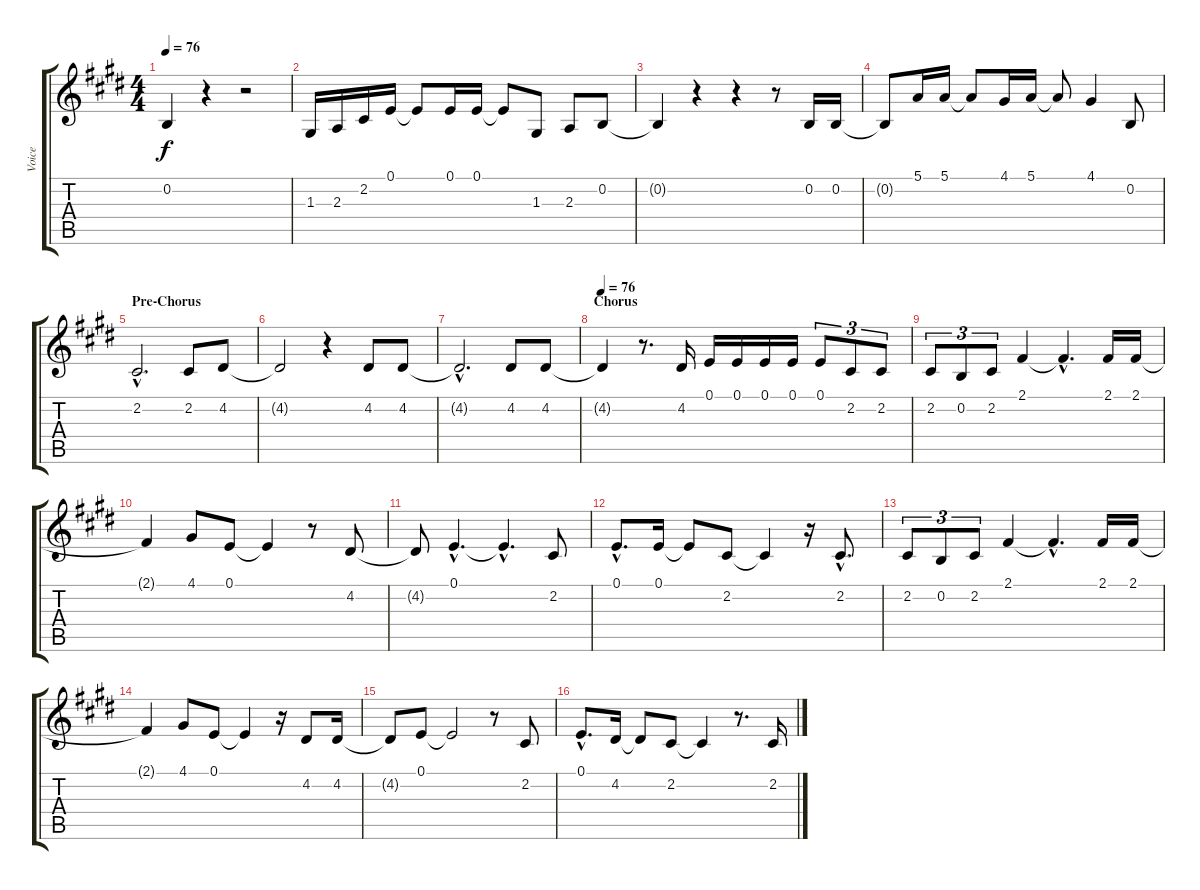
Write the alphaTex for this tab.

\track ("Voice" "Voice") {instrument clarinet}
\staff {score tabs}
\tuning (E4 B3 G3 D3 A2 E2) {hide}
\ts (4 4)
\tempo 76
\clef g2
\ks e
0.2{t}.4{dy f} r.4 r.2 |
1.3.16 2.3.16 2.2.16 0.1.16 0.1{t}.8 0.1.16 0.1.16 0.1{t}.8 1.3.8 2.3.8 0.2.8 |
0.2{t}.4 r.4 r.4 r.8 0.2.16 0.2.16 |
0.2{t}.8 5.1.16 5.1.16 5.1{t}.8 4.1.16 5.1.16 5.1{t}.8 4.1.4 0.2.8 |
\section ("" "Pre-Chorus")
2.2{hac}.2{d volume 14} 2.2.8 4.2.8 |
4.2{t}.2 r.4 4.2.8 4.2.8 |
4.2{hac t}.2{d} 4.2.8 4.2.8 |
\section ("" "Chorus")
\tempo 76
4.2{t}.4 r.8{d} 4.2.16 0.1.16 0.1.16 0.1.16 0.1.16 0.1.8{tu (3 2)} 2.2.8{tu (3 2)} 2.2.8{tu (3 2)} |
2.2.8{tu (3 2)} 0.2.8{tu (3 2)} 2.2.8{tu (3 2)} 2.1.4 2.1{hac t}.4{d} 2.1.16 2.1.16 |
2.1{t}.4 4.1.8 0.1.8 0.1{t}.4 r.8 4.2.8 |
4.2{t}.8 0.1{hac}.4{d} 0.1{hac t}.4{d} 2.2.8 |
0.1{hac}.8{d} 0.1.16 0.1{t}.8 2.2.8 2.2{t}.4 r.16 2.2{hac}.8{d} |
2.2.8{tu (3 2)} 0.2.8{tu (3 2)} 2.2.8{tu (3 2)} 2.1.4 2.1{hac t}.4{d} 2.1.16 2.1.16 |
2.1{t}.4 4.1.8 0.1.8 0.1{t}.4 r.16 4.2.8 4.2.16 |
4.2{t}.8 0.1.8 0.1{t}.2 r.8 2.2.8 |
0.1{hac}.8{d} 4.2.16 4.2{t}.8 2.2.8 2.2{t}.4 r.8{d} 2.2.16
